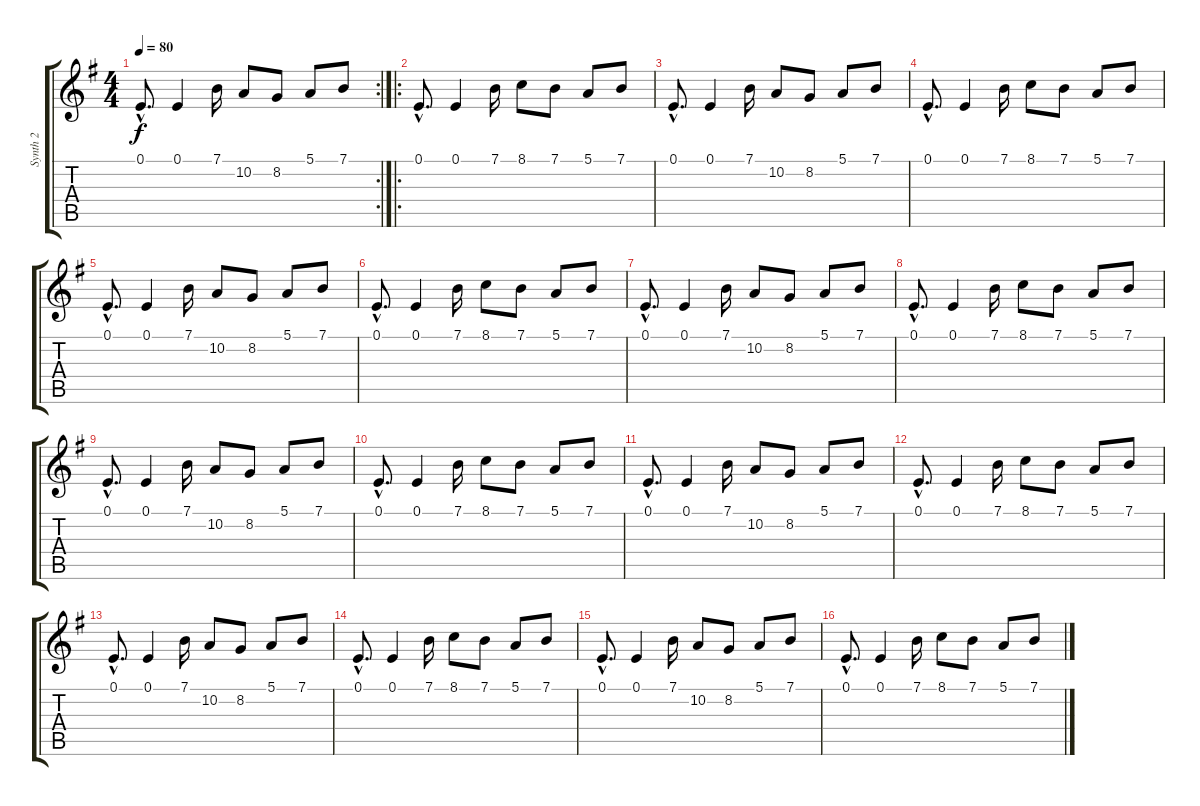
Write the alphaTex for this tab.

\track ("Synth 2" "Synth 2") {instrument pad7halo}
\staff {score tabs}
\tuning (E4 B3 G3 D3 A2 E2) {hide}
\rc 2
\ts (4 4)
\tempo 80
\clef g2
\ks g
0.1{hac}.8{d dy f} 0.1.4 7.1.16 10.2.8 8.2.8 5.1.8 7.1.8 |
\ro
0.1{hac}.8{d} 0.1.4 7.1.16 8.1.8 7.1.8 5.1.8 7.1.8 |
0.1{hac}.8{d} 0.1.4 7.1.16 10.2.8 8.2.8 5.1.8 7.1.8 |
0.1{hac}.8{d} 0.1.4 7.1.16 8.1.8 7.1.8 5.1.8 7.1.8 |
0.1{hac}.8{d} 0.1.4 7.1.16 10.2.8 8.2.8 5.1.8 7.1.8 |
0.1{hac}.8{d} 0.1.4 7.1.16 8.1.8 7.1.8 5.1.8 7.1.8 |
0.1{hac}.8{d} 0.1.4 7.1.16 10.2.8 8.2.8 5.1.8 7.1.8 |
0.1{hac}.8{d} 0.1.4 7.1.16 8.1.8 7.1.8 5.1.8 7.1.8 |
0.1{hac}.8{d} 0.1.4 7.1.16 10.2.8 8.2.8 5.1.8 7.1.8 |
0.1{hac}.8{d} 0.1.4 7.1.16 8.1.8 7.1.8 5.1.8 7.1.8 |
0.1{hac}.8{d} 0.1.4 7.1.16 10.2.8 8.2.8 5.1.8 7.1.8 |
0.1{hac}.8{d} 0.1.4 7.1.16 8.1.8 7.1.8 5.1.8 7.1.8 |
0.1{hac}.8{d} 0.1.4 7.1.16 10.2.8 8.2.8 5.1.8 7.1.8 |
0.1{hac}.8{d} 0.1.4 7.1.16 8.1.8 7.1.8 5.1.8 7.1.8 |
0.1{hac}.8{d} 0.1.4 7.1.16 10.2.8 8.2.8 5.1.8 7.1.8 |
0.1{hac}.8{d} 0.1.4 7.1.16 8.1.8 7.1.8 5.1.8 7.1.8
